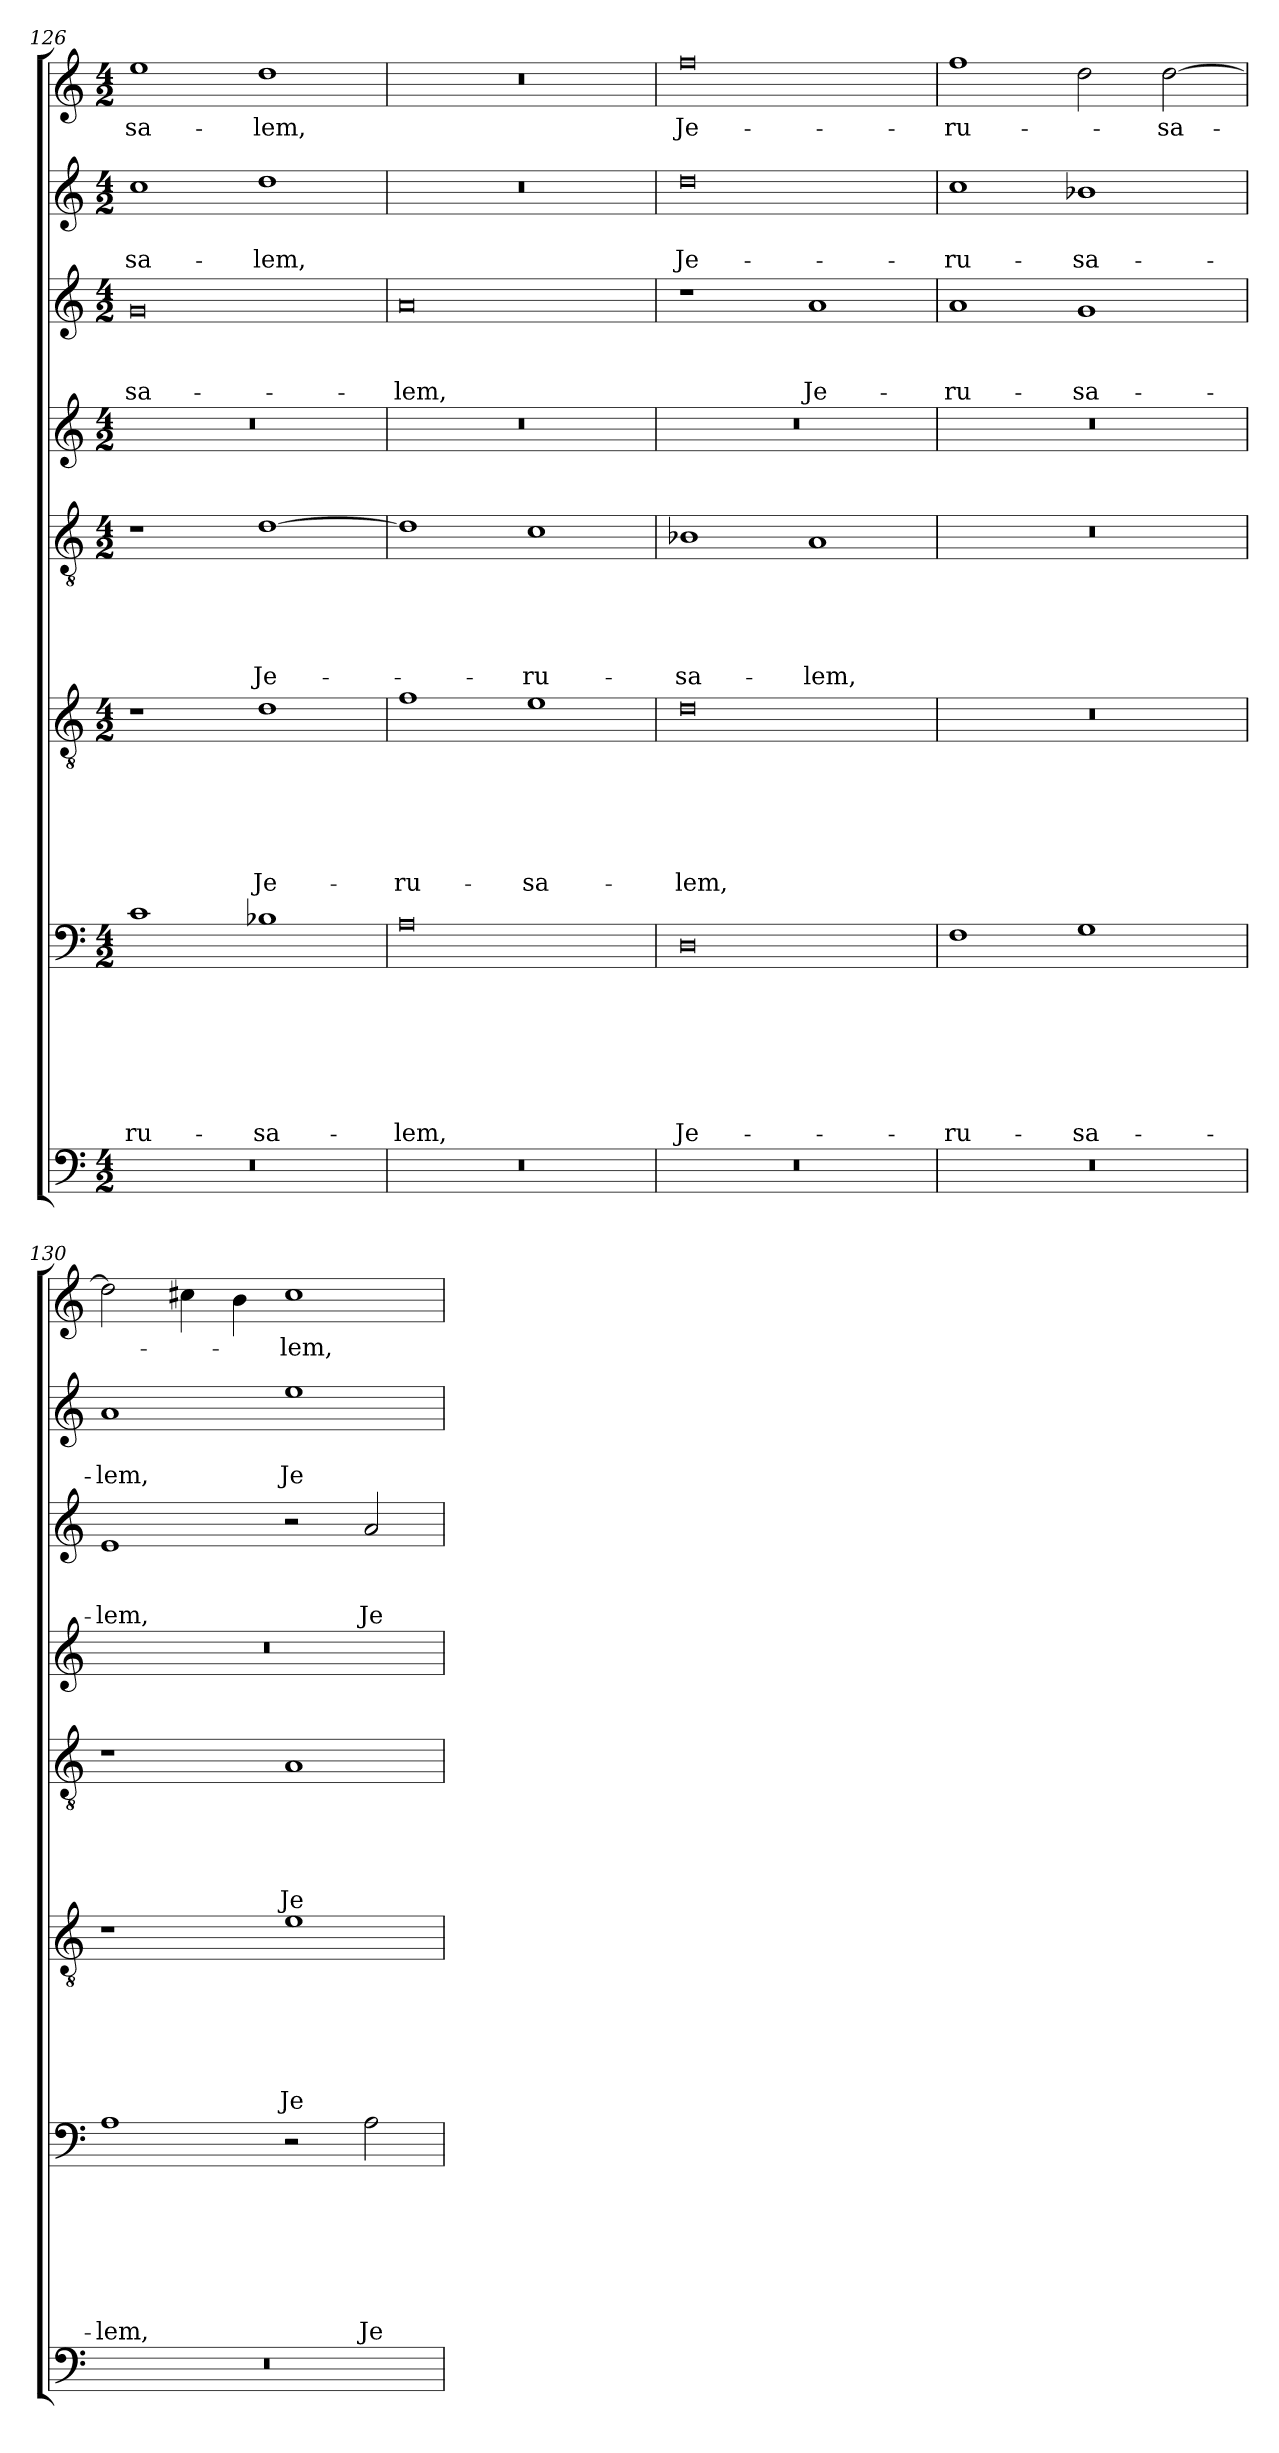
**kern	**kern	**text	**text	**text	**text	**text	**text	**text	**kern	**text	**text	**text	**text	**text	**text	**kern	**text	**text	**text	**text	**text	**kern	**kern	**text	**text	**text	**kern	**text	**text	**kern	**text
*part8	*part7	*part7	*part7	*part7	*part7	*part7	*part7	*part7	*part6	*part6	*part6	*part6	*part6	*part6	*part6	*part5	*part5	*part5	*part5	*part5	*part5	*part4	*part3	*part3	*part3	*part3	*part2	*part2	*part2	*part1	*part1
*staff8	*staff7	*staff7	*staff7	*staff7	*staff7	*staff7	*staff7	*staff7	*staff6	*staff6	*staff6	*staff6	*staff6	*staff6	*staff6	*staff5	*staff5	*staff5	*staff5	*staff5	*staff5	*staff4	*staff3	*staff3	*staff3	*staff3	*staff2	*staff2	*staff2	*staff1	*staff1
*clefF4	*clefF4	*	*	*	*	*	*	*	*clefGv2	*	*	*	*	*	*	*clefGv2	*	*	*	*	*	*clefG2	*clefG2	*	*	*	*clefG2	*	*	*clefG2	*
*k[]	*k[]	*	*	*	*	*	*	*	*k[]	*	*	*	*	*	*	*k[]	*	*	*	*	*	*k[]	*k[]	*	*	*	*k[]	*	*	*k[]	*
*a:	*a:	*	*	*	*	*	*	*	*a:	*	*	*	*	*	*	*a:	*	*	*	*	*	*a:	*a:	*	*	*	*a:	*	*	*a:	*
*M4/2	*M4/2	*	*	*	*	*	*	*	*M4/2	*	*	*	*	*	*	*M4/2	*	*	*	*	*	*M4/2	*M4/2	*	*	*	*M4/2	*	*	*M4/2	*
=126	=126	=126	=126	=126	=126	=126	=126	=126	=126	=126	=126	=126	=126	=126	=126	=126	=126	=126	=126	=126	=126	=126	=126	=126	=126	=126	=126	=126	=126	=126	=126
0r	1c	.	.	.	.	.	.	-ru-	1r	.	.	.	.	.	.	1r	.	.	.	.	.	0r	0g	.	.	-sa-	1cc	.	-sa-	1ee	-sa-
.	1B-X	.	.	.	.	.	.	-sa-	1d	.	.	.	.	.	Je-	[1d	.	.	.	.	Je-	.	.	.	.	.	1dd	.	-lem,	1dd	-lem,
=127	=127	=127	=127	=127	=127	=127	=127	=127	=127	=127	=127	=127	=127	=127	=127	=127	=127	=127	=127	=127	=127	=127	=127	=127	=127	=127	=127	=127	=127	=127	=127
0r	0A	.	.	.	.	.	.	-lem,	1f	.	.	.	.	.	-ru-	1d]	.	.	.	.	.	0r	0a	.	.	-lem,	0r	.	.	0r	.
.	.	.	.	.	.	.	.	.	1e	.	.	.	.	.	-sa-	1c	.	.	.	.	-ru-	.	.	.	.	.	.	.	.	.	.
=128	=128	=128	=128	=128	=128	=128	=128	=128	=128	=128	=128	=128	=128	=128	=128	=128	=128	=128	=128	=128	=128	=128	=128	=128	=128	=128	=128	=128	=128	=128	=128
0r	0D	.	.	.	.	.	.	Je-	0d	.	.	.	.	.	-lem,	1B-X	.	.	.	.	-sa-	0r	1r	.	.	.	0dd	.	Je-	0ff	Je-
.	.	.	.	.	.	.	.	.	.	.	.	.	.	.	.	1A	.	.	.	.	-lem,	.	1a	.	.	Je-	.	.	.	.	.
=129	=129	=129	=129	=129	=129	=129	=129	=129	=129	=129	=129	=129	=129	=129	=129	=129	=129	=129	=129	=129	=129	=129	=129	=129	=129	=129	=129	=129	=129	=129	=129
0r	1F	.	.	.	.	.	.	-ru-	0r	.	.	.	.	.	.	0r	.	.	.	.	.	0r	1a	.	.	-ru-	1cc	.	-ru-	1ff	-ru-
.	1G	.	.	.	.	.	.	-sa-	.	.	.	.	.	.	.	.	.	.	.	.	.	.	1g	.	.	-sa-	1b-X	.	-sa-	2dd\	.
.	.	.	.	.	.	.	.	.	.	.	.	.	.	.	.	.	.	.	.	.	.	.	.	.	.	.	.	.	.	[2dd\	-sa-
=130	=130	=130	=130	=130	=130	=130	=130	=130	=130	=130	=130	=130	=130	=130	=130	=130	=130	=130	=130	=130	=130	=130	=130	=130	=130	=130	=130	=130	=130	=130	=130
0r	1A	.	.	.	.	.	.	-lem,	1r	.	.	.	.	.	.	1r	.	.	.	.	.	0r	1e	.	.	-lem,	1a	.	-lem,	2dd\]	.
.	.	.	.	.	.	.	.	.	.	.	.	.	.	.	.	.	.	.	.	.	.	.	.	.	.	.	.	.	.	4cc#X\	.
.	.	.	.	.	.	.	.	.	.	.	.	.	.	.	.	.	.	.	.	.	.	.	.	.	.	.	.	.	.	4b\	.
.	2r	.	.	.	.	.	.	.	1e	.	.	.	.	.	Je-	1A	.	.	.	.	Je-	.	2r	.	.	.	1ee	.	Je-	1cc#	-lem,
.	2A\	.	.	.	.	.	.	Je-	.	.	.	.	.	.	.	.	.	.	.	.	.	.	2a/	.	.	Je-	.	.	.	.	.
=	=	=	=	=	=	=	=	=	=	=	=	=	=	=	=	=	=	=	=	=	=	=	=	=	=	=	=	=	=	=	=
*-	*-	*-	*-	*-	*-	*-	*-	*-	*-	*-	*-	*-	*-	*-	*-	*-	*-	*-	*-	*-	*-	*-	*-	*-	*-	*-	*-	*-	*-	*-	*-
